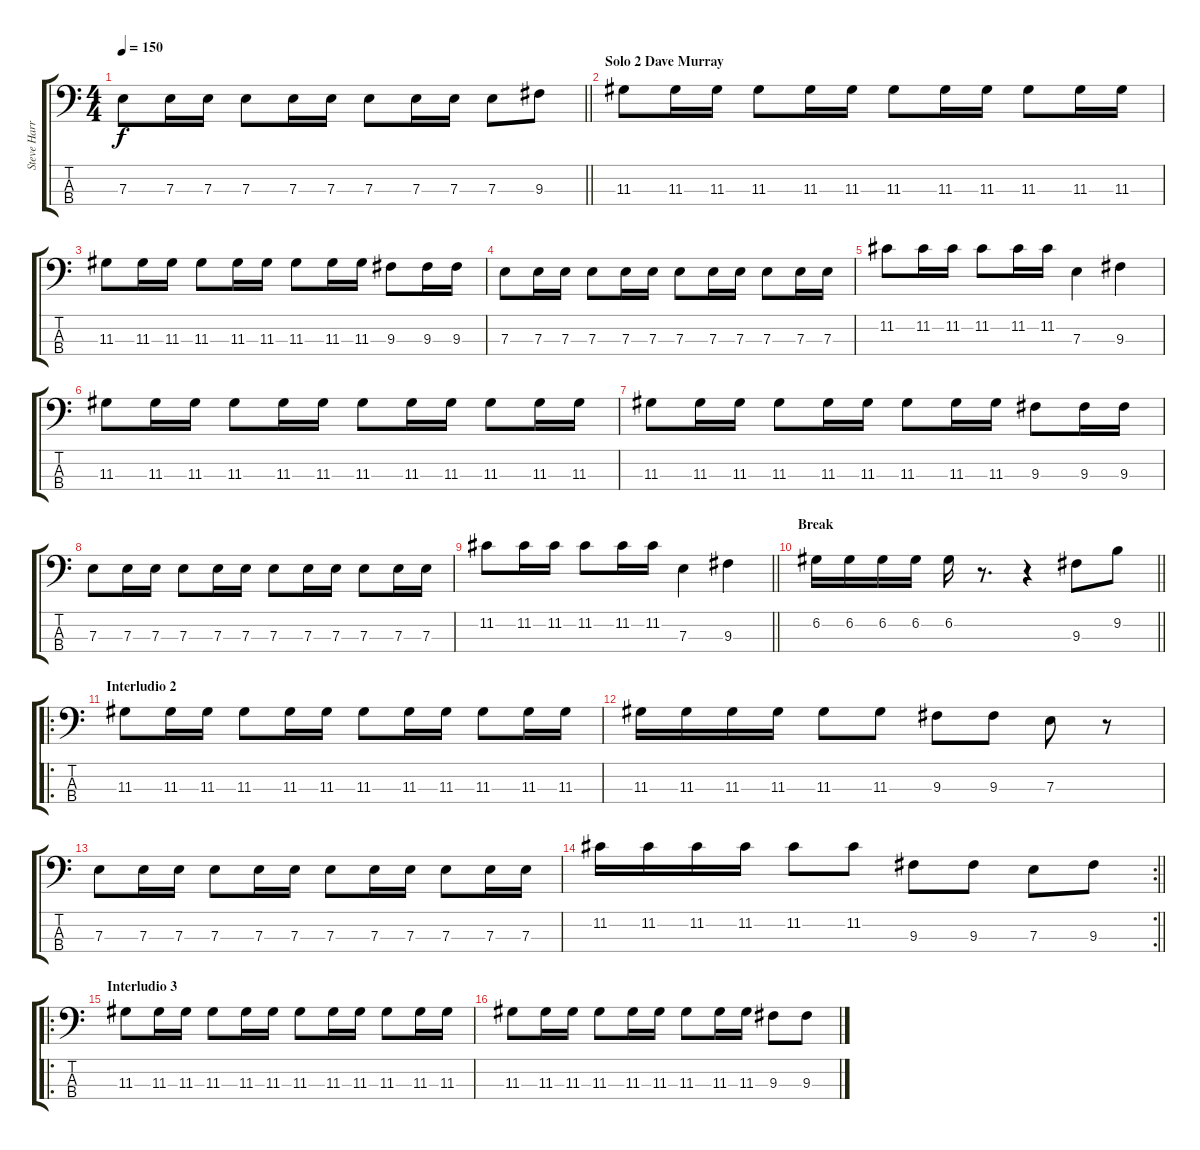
\track ("Steve Harris" "Steve Harr") {instrument electricbassfinger}
\staff {score tabs}
\tuning (G2 D2 A1 E1) {hide}
\ts (4 4)
\tempo 150
\clef f4
\barLineRight lightlight
\ks c
7.3.8{dy f} 7.3.16 7.3.16 7.3.8 7.3.16 7.3.16 7.3.8 7.3.16 7.3.16 7.3.8 9.3.8 |
\section ("" "Solo 2 Dave Murray")
11.3.8 11.3.16 11.3.16 11.3.8 11.3.16 11.3.16 11.3.8 11.3.16 11.3.16 11.3.8 11.3.16 11.3.16 |
11.3.8 11.3.16 11.3.16 11.3.8 11.3.16 11.3.16 11.3.8 11.3.16 11.3.16 9.3.8 9.3.16 9.3.16 |
7.3.8 7.3.16 7.3.16 7.3.8 7.3.16 7.3.16 7.3.8 7.3.16 7.3.16 7.3.8 7.3.16 7.3.16 |
11.2.8 11.2.16 11.2.16 11.2.8 11.2.16 11.2.16 7.3.4 9.3.4 |
11.3.8 11.3.16 11.3.16 11.3.8 11.3.16 11.3.16 11.3.8 11.3.16 11.3.16 11.3.8 11.3.16 11.3.16 |
11.3.8 11.3.16 11.3.16 11.3.8 11.3.16 11.3.16 11.3.8 11.3.16 11.3.16 9.3.8 9.3.16 9.3.16 |
7.3.8 7.3.16 7.3.16 7.3.8 7.3.16 7.3.16 7.3.8 7.3.16 7.3.16 7.3.8 7.3.16 7.3.16 |
\barLineRight lightlight
11.2.8 11.2.16 11.2.16 11.2.8 11.2.16 11.2.16 7.3.4 9.3.4 |
\section ("" "Break")
\barLineRight lightlight
6.2.16 6.2.16 6.2.16 6.2.16 6.2.16 r.8{d} r.4 9.3.8 9.2.8 |
\ro
\section ("" "Interludio 2")
11.3.8 11.3.16 11.3.16 11.3.8 11.3.16 11.3.16 11.3.8 11.3.16 11.3.16 11.3.8 11.3.16 11.3.16 |
11.3.16 11.3.16 11.3.16 11.3.16 11.3.8 11.3.8 9.3.8 9.3.8 7.3.8 r.8 |
7.3.8 7.3.16 7.3.16 7.3.8 7.3.16 7.3.16 7.3.8 7.3.16 7.3.16 7.3.8 7.3.16 7.3.16 |
\rc 2
\barLineRight lightlight
11.2.16 11.2.16 11.2.16 11.2.16 11.2.8 11.2.8 9.3.8 9.3.8 7.3.8 9.3.8 |
\ro
\section ("" "Interludio 3")
11.3.8 11.3.16 11.3.16 11.3.8 11.3.16 11.3.16 11.3.8 11.3.16 11.3.16 11.3.8 11.3.16 11.3.16 |
11.3.8 11.3.16 11.3.16 11.3.8 11.3.16 11.3.16 11.3.8 11.3.16 11.3.16 9.3.8 9.3.8
